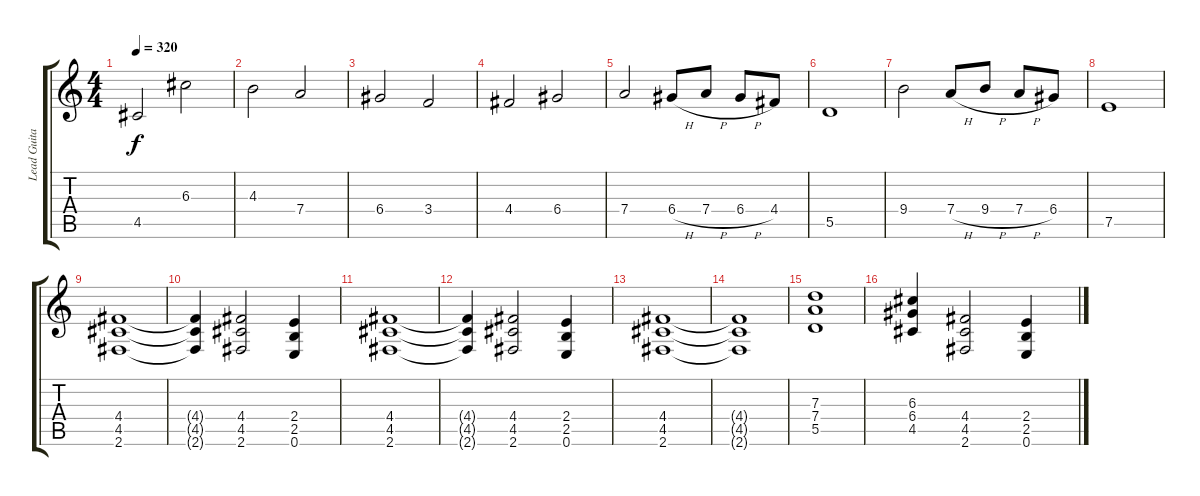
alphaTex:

\track ("Lead Guitar" "Lead Guita") {instrument distortionguitar}
\staff {score tabs}
\tuning (E4 B3 G3 D3 A2 E2) {hide}
\ts (4 4)
\tempo 320
\clef g2
\ks c
4.5.2{dy f} 6.3.2 |
4.3.2 7.4.2 |
6.4.2 3.4.2 |
4.4.2 6.4.2 |
7.4.2 6.4{h}.8 7.4{h}.8 6.4{h}.8 4.4.8 |
5.5.1 |
9.4.2 7.4{h}.8 9.4{h}.8 7.4{h}.8 6.4.8 |
7.5.1 |
(4.4 4.5 2.6).1 |
(4.4{t} 4.5{t} 2.6{t}).4 (4.4 4.5 2.6).2 (2.4 2.5 0.6).4 |
(4.4 4.5 2.6).1 |
(4.4{t} 4.5{t} 2.6{t}).4 (4.4 4.5 2.6).2 (2.4 2.5 0.6).4 |
(4.4 4.5 2.6).1 |
(4.4{t} 4.5{t} 2.6{t}).1 |
(7.3 7.4 5.5).1 |
(6.3 6.4 4.5).4 (4.4 4.5 2.6).2 (2.4 2.5 0.6).4
